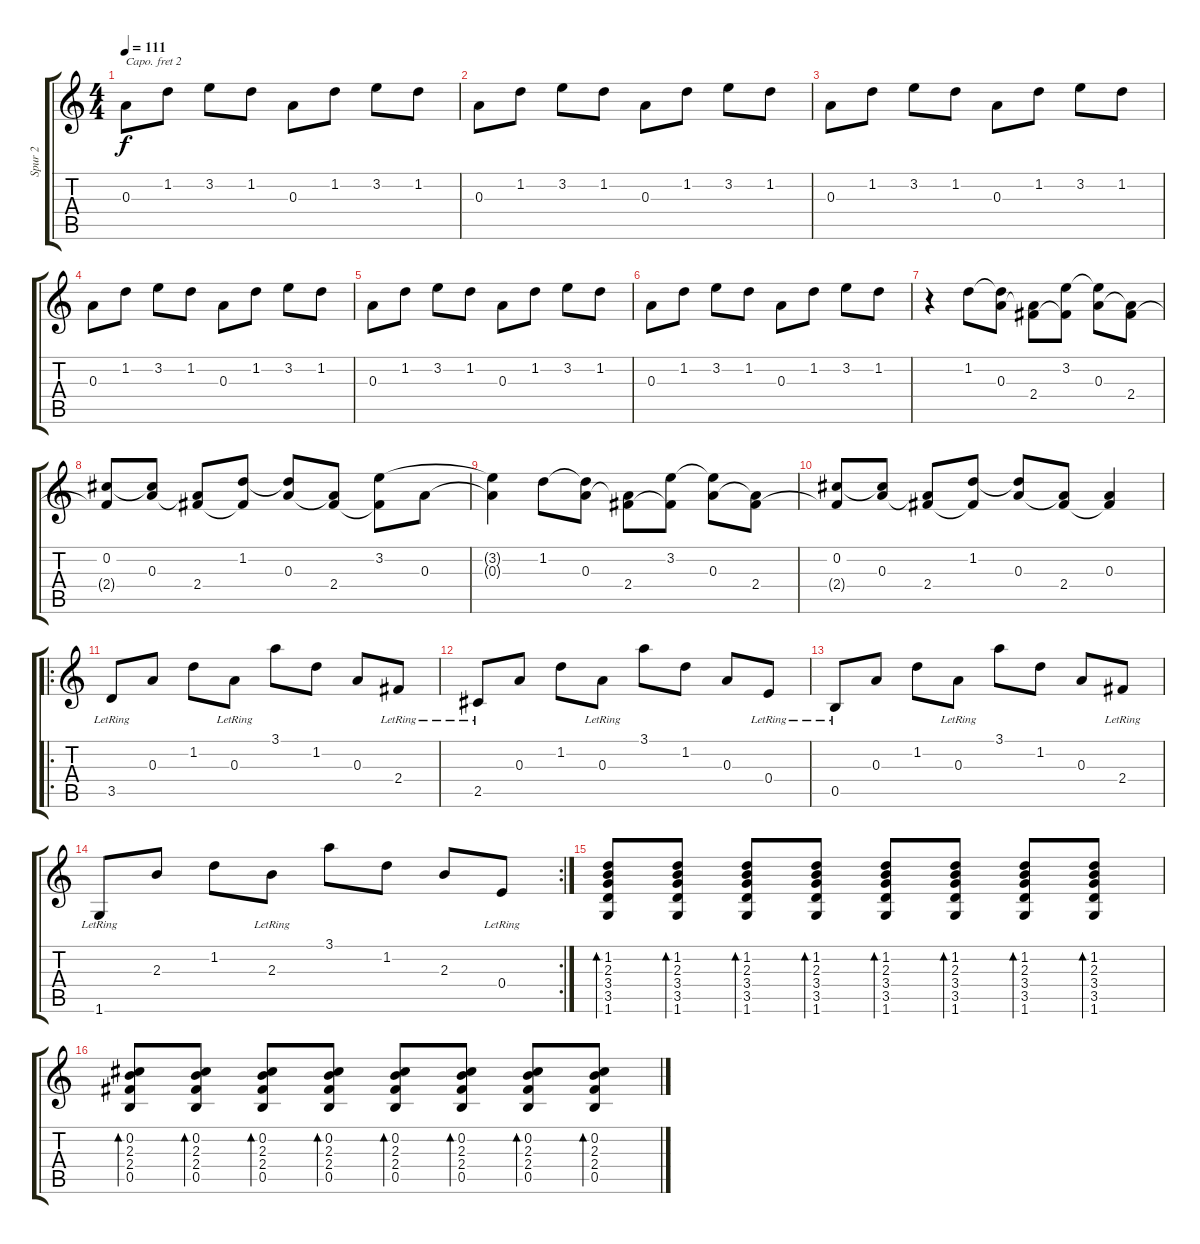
\track ("Spur 2" "Spur 2") {instrument overdrivenguitar}
\staff {score tabs}
\capo 2
\tuning (E4 B3 G3 D3 A2 E2) {hide}
\ts (4 4)
\tempo 111
\clef g2
\ks c
0.3.8{dy f volume 5 instrument overdrivenguitar} 1.2.8 3.2.8 1.2.8 0.3.8 1.2.8 3.2.8 1.2.8 |
0.3.8 1.2.8 3.2.8 1.2.8 0.3.8 1.2.8 3.2.8 1.2.8 |
0.3.8 1.2.8 3.2.8 1.2.8 0.3.8 1.2.8 3.2.8 1.2.8 |
0.3.8 1.2.8 3.2.8 1.2.8 0.3.8 1.2.8 3.2.8 1.2.8 |
0.3.8 1.2.8 3.2.8 1.2.8 0.3.8 1.2.8 3.2.8 1.2.8 |
0.3.8 1.2.8 3.2.8 1.2.8 0.3.8 1.2.8 3.2.8 1.2.8 |
r.4{volume 12} 1.2.8 (1.2{t} 0.3).8 (0.3{t} 2.4).8 (3.2 2.4{t}).8 (3.2{t} 0.3).8 (0.3{t} 2.4).8 |
(0.2 2.4{t}).8 (0.2{t} 0.3).8 (0.3{t} 2.4).8 (1.2 2.4{t}).8 (1.2{t} 0.3).8 (0.3{t} 2.4).8 (3.2 2.4{t}).8 0.3.8 |
(3.2{t} 0.3{t}).4 1.2.8 (1.2{t} 0.3).8 (0.3{t} 2.4).8 (3.2 2.4{t}).8 (3.2{t} 0.3).8 (0.3{t} 2.4).8 |
(0.2 2.4{t}).8 (0.2{t} 0.3).8 (0.3{t} 2.4).8 (1.2 2.4{t}).8 (1.2{t} 0.3).8 (0.3{t} 2.4).8 (0.3 2.4{t}).4 |
\ro
3.5{lr}.8 0.3.8 1.2.8 0.3{lr}.8 3.1.8 1.2.8 0.3.8 2.4{lr}.8 |
2.5{lr}.8 0.3.8 1.2.8 0.3{lr}.8 3.1.8 1.2.8 0.3.8 0.4{lr}.8 |
0.5{lr}.8 0.3.8 1.2.8 0.3{lr}.8 3.1.8 1.2.8 0.3.8 2.4{lr}.8 |
\rc 2
1.6{lr}.8 2.3.8 1.2.8 2.3{lr}.8 3.1.8 1.2.8 2.3.8 0.4{lr}.8 |
(1.2 2.3 3.4 3.5 1.6).8{bd 60 volume 8 instrument distortionguitar} (1.2 2.3 3.4 3.5 1.6).8{bd 60} (1.2 2.3 3.4 3.5 1.6).8{bd 60} (1.2 2.3 3.4 3.5 1.6).8{bd 60} (1.2 2.3 3.4 3.5 1.6).8{bd 60} (1.2 2.3 3.4 3.5 1.6).8{bd 60} (1.2 2.3 3.4 3.5 1.6).8{bd 60} (1.2 2.3 3.4 3.5 1.6).8{bd 60} |
(0.2 2.3 2.4 0.5).8{bd 60} (0.2 2.3 2.4 0.5).8{bd 60} (0.2 2.3 2.4 0.5).8{bd 60} (0.2 2.3 2.4 0.5).8{bd 60} (0.2 2.3 2.4 0.5).8{bd 60} (0.2 2.3 2.4 0.5).8{bd 60} (0.2 2.3 2.4 0.5).8{bd 60} (0.2 2.3 2.4 0.5).8{bd 60}
